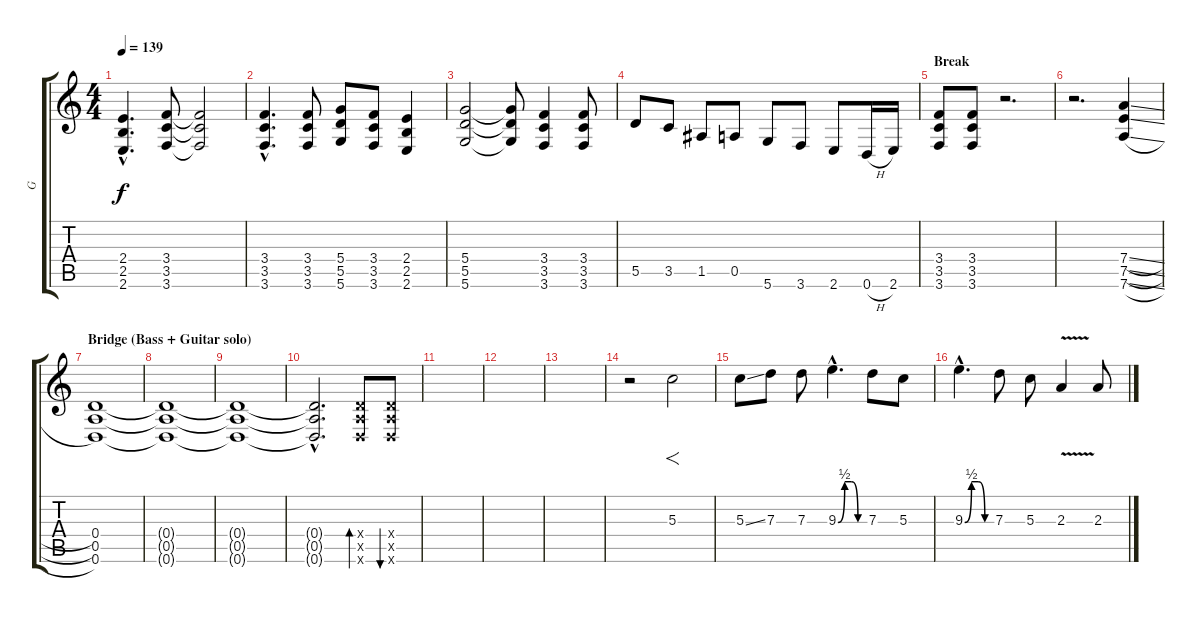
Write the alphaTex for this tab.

\track ("G" "G") {instrument distortionguitar}
\staff {score tabs}
\tuning (E4 B3 G3 D3 A2 D2) {hide}
\ts (4 4)
\tempo 139
\clef g2
\ks c
(2.4{hac} 2.5{hac} 2.6{hac}).4{d dy f} (3.4 3.5 3.6).8 (3.4{t} 3.5{t} 3.6{t}).2 |
(3.4{hac} 3.5{hac} 3.6{hac}).4{d} (3.4 3.5 3.6).8 (5.4 5.5 5.6).8 (3.4 3.5 3.6).8 (2.4 2.5 2.6).4 |
(5.4 5.5 5.6).2 (5.4{t} 5.5{t} 5.6{t}).8 (3.4 3.5 3.6).4 (3.4 3.5 3.6).8 |
5.5.8 3.5.8 1.5.8 0.5.8 5.6.8 3.6.8 2.6.8 0.6{h}.16 2.6.16 |
\section ("" "Break")
(3.4 3.5 3.6).8 (3.4 3.5 3.6).8 r.2{d} |
r.2{d} (7.4{sl} 7.5{sl} 7.6{sl}).4 |
\section ("" "Bridge (Bass + Guitar solo)")
(0.4 0.5 0.6).1 |
(0.4{t} 0.5{t} 0.6{t}).1 |
(0.4{t} 0.5{t} 0.6{t}).1 |
(0.4{hac t} 0.5{hac t} 0.6{hac t}).2{d} (0.4{x} 0.5{x} 0.6{x}).8{bd 120} (0.4{x} 0.5{x} 0.6{x}).8{bu 120} |
|
|
|
r.2 5.3.2{f} |
5.3{ss}.8 7.3.8 7.3.8 9.3{be (custom 0 0 15 2 30 2 45 0 60 0) hac}.4{d} 7.3.8 5.3.8 |
9.3{be (custom 0 0 15 2 30 2 45 0 60 0) hac}.4{d} 7.3.8 5.3.8 2.3{v}.4 2.3.8
